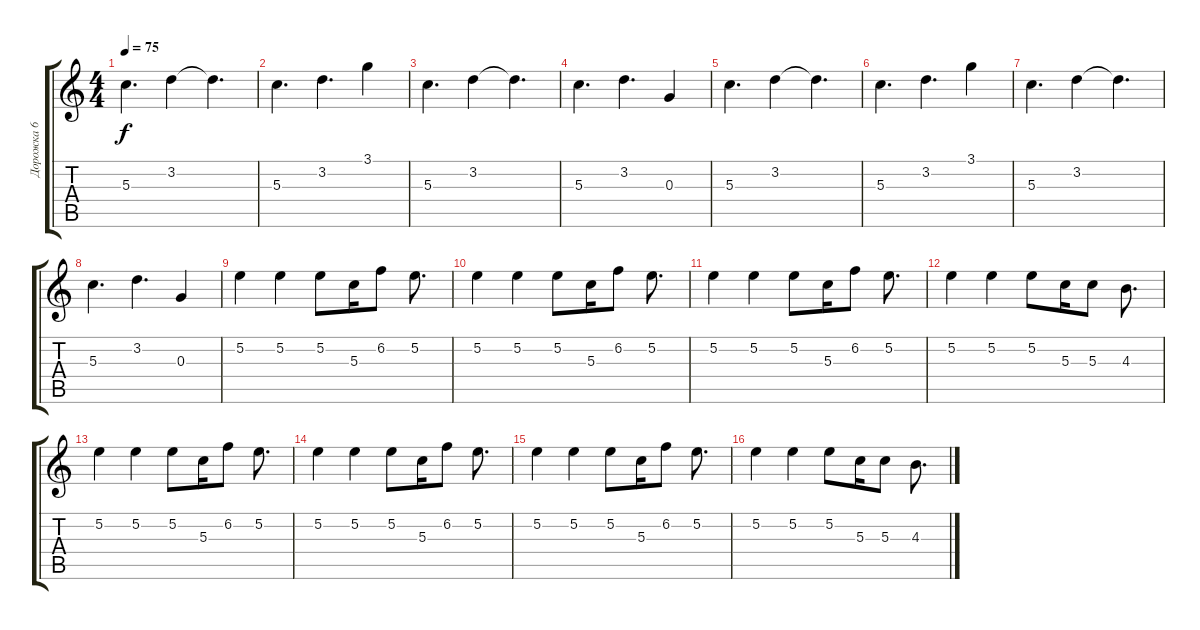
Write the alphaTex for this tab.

\track ("Дорожка 6" "Дорожка 6") {instrument acousticguitarsteel}
\staff {score tabs}
\tuning (E4 B3 G3 D3 A2 E2) {hide}
\ts (4 4)
\tempo 75
\clef g2
\ks c
5.3.4{d dy f instrument acousticguitarsteel} 3.2.4 3.2{t}.4{d} |
5.3.4{d instrument acousticguitarsteel} 3.2.4{d} 3.1.4 |
5.3.4{d instrument acousticguitarsteel} 3.2.4 3.2{t}.4{d} |
5.3.4{d instrument acousticguitarsteel} 3.2.4{d} 0.3.4 |
5.3.4{d instrument acousticguitarsteel} 3.2.4 3.2{t}.4{d} |
5.3.4{d instrument acousticguitarsteel} 3.2.4{d} 3.1.4 |
5.3.4{d instrument acousticguitarsteel} 3.2.4 3.2{t}.4{d} |
5.3.4{d instrument acousticguitarsteel} 3.2.4{d} 0.3.4 |
5.2.4 5.2.4 5.2.8 5.3.16 6.2.8 5.2.8{d} |
5.2.4 5.2.4 5.2.8 5.3.16 6.2.8 5.2.8{d} |
5.2.4 5.2.4 5.2.8 5.3.16 6.2.8 5.2.8{d} |
5.2.4 5.2.4 5.2.8 5.3.16 5.3.8 4.3.8{d} |
5.2.4 5.2.4 5.2.8 5.3.16 6.2.8 5.2.8{d} |
5.2.4 5.2.4 5.2.8 5.3.16 6.2.8 5.2.8{d} |
5.2.4 5.2.4 5.2.8 5.3.16 6.2.8 5.2.8{d} |
5.2.4 5.2.4 5.2.8 5.3.16 5.3.8 4.3.8{d}
